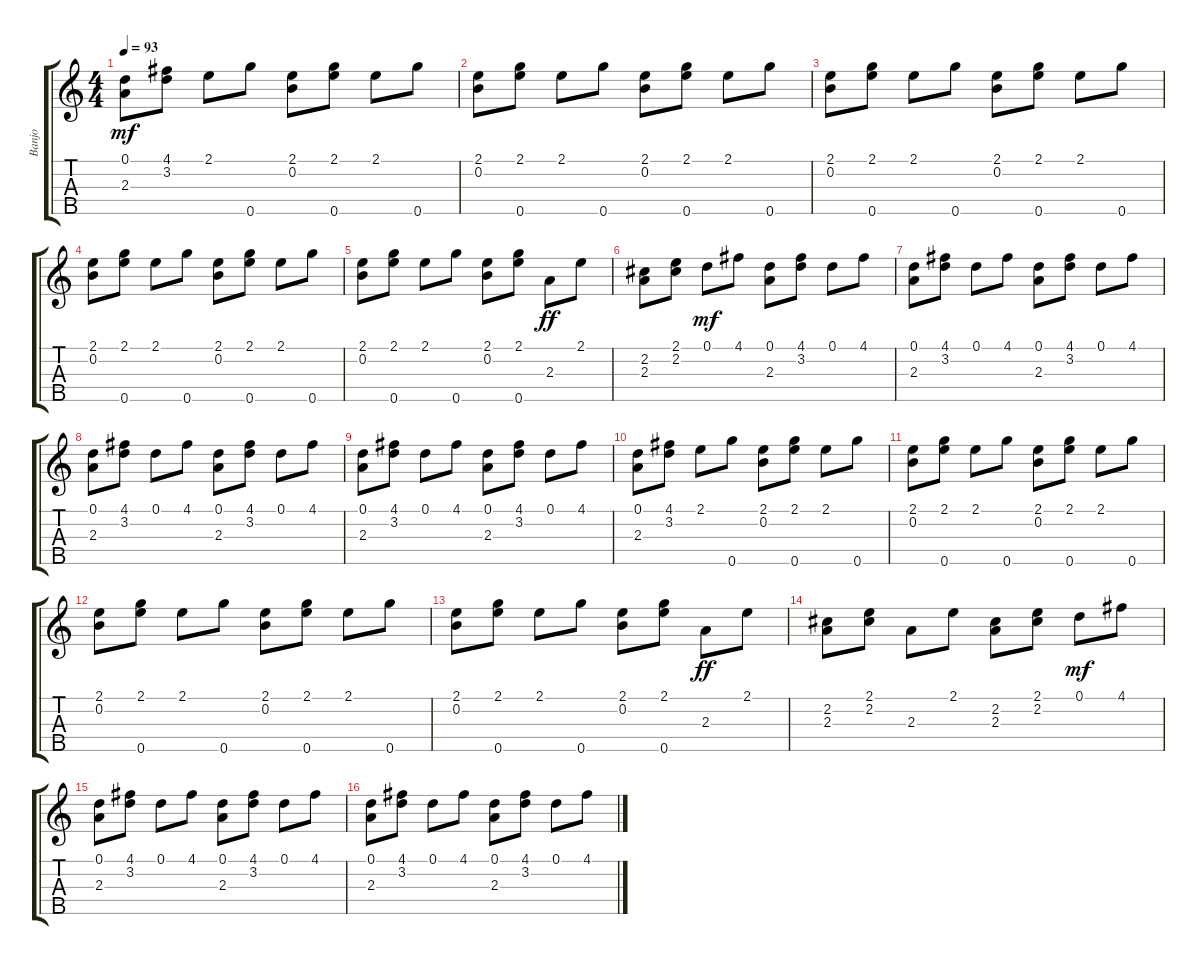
\track ("Banjo" "Banjo") {instrument banjo}
\staff {score tabs}
\tuning (D4 B3 G3 D3 G4) {hide}
\displaytranspose 12
\ts (4 4)
\tempo 93
\clef g2
\ks c
(0.1 2.3).8{dy mf} (4.1 3.2).8 2.1.8 0.5.8 (2.1 0.2).8 (2.1 0.5).8 2.1.8 0.5.8 |
(2.1 0.2).8 (2.1 0.5).8 2.1.8 0.5.8 (2.1 0.2).8 (2.1 0.5).8 2.1.8 0.5.8 |
(2.1 0.2).8 (2.1 0.5).8 2.1.8 0.5.8 (2.1 0.2).8 (2.1 0.5).8 2.1.8 0.5.8 |
(2.1 0.2).8 (2.1 0.5).8 2.1.8 0.5.8 (2.1 0.2).8 (2.1 0.5).8 2.1.8 0.5.8 |
(2.1 0.2).8 (2.1 0.5).8 2.1.8 0.5.8 (2.1 0.2).8 (2.1 0.5).8 2.3.8{dy ff} 2.1.8 |
(2.2 2.3).8 (2.1 2.2).8 0.1.8{dy mf} 4.1.8 (0.1 2.3).8 (4.1 3.2).8 0.1.8 4.1.8 |
(0.1 2.3).8 (4.1 3.2).8 0.1.8 4.1.8 (0.1 2.3).8 (4.1 3.2).8 0.1.8 4.1.8 |
(0.1 2.3).8 (4.1 3.2).8 0.1.8 4.1.8 (0.1 2.3).8 (4.1 3.2).8 0.1.8 4.1.8 |
(0.1 2.3).8 (4.1 3.2).8 0.1.8 4.1.8 (0.1 2.3).8 (4.1 3.2).8 0.1.8 4.1.8 |
(0.1 2.3).8 (4.1 3.2).8 2.1.8 0.5.8 (2.1 0.2).8 (2.1 0.5).8 2.1.8 0.5.8 |
(2.1 0.2).8 (2.1 0.5).8 2.1.8 0.5.8 (2.1 0.2).8 (2.1 0.5).8 2.1.8 0.5.8 |
(2.1 0.2).8 (2.1 0.5).8 2.1.8 0.5.8 (2.1 0.2).8 (2.1 0.5).8 2.1.8 0.5.8 |
(2.1 0.2).8 (2.1 0.5).8 2.1.8 0.5.8 (2.1 0.2).8 (2.1 0.5).8 2.3.8{dy ff} 2.1.8 |
(2.2 2.3).8 (2.1 2.2).8 2.3.8 2.1.8 (2.2 2.3).8 (2.1 2.2).8 0.1.8{dy mf} 4.1.8 |
(0.1 2.3).8 (4.1 3.2).8 0.1.8 4.1.8 (0.1 2.3).8 (4.1 3.2).8 0.1.8 4.1.8 |
(0.1 2.3).8 (4.1 3.2).8 0.1.8 4.1.8 (0.1 2.3).8 (4.1 3.2).8 0.1.8 4.1.8
